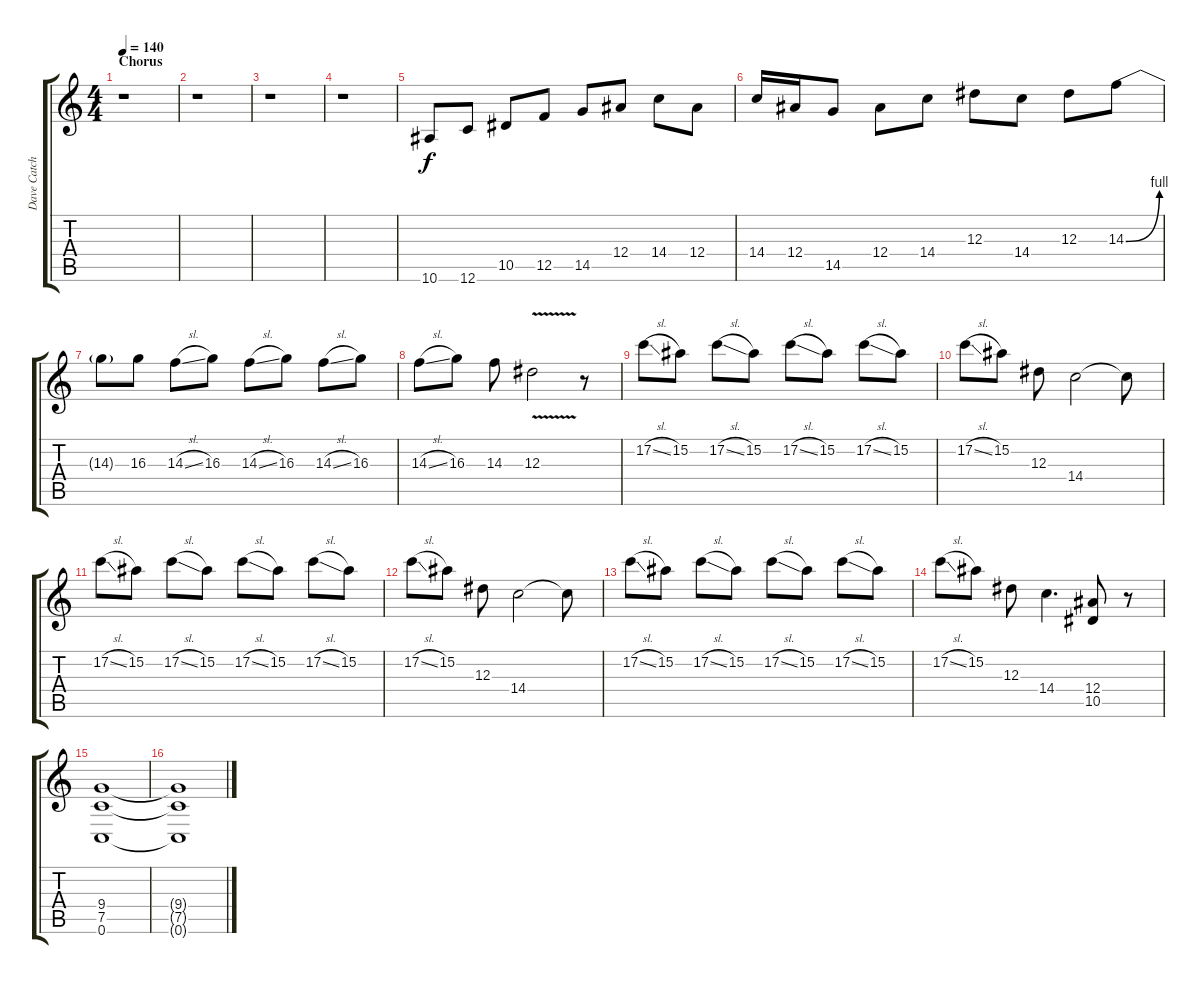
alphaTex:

\track ("Dave Catching - Lead Guitar" "Dave Catch") {instrument overdrivenguitar}
\staff {score tabs}
\tuning (C4 G3 Eb3 Bb2 F2 C2) {hide}
\ts (4 4)
\section ("" "Chorus")
\tempo 140
\clef g2
\ks c
r.1{dy f} |
r.1 |
r.1 |
r.1 |
10.6.8 12.6.8 10.5.8 12.5.8 14.5.8 12.4.8 14.4.8 12.4.8 |
14.4.16 12.4.16 14.5.8 12.4.8 14.4.8 12.3.8 14.4.8 12.3.8 14.3{be (bend 0 0 60 4)}.8 |
14.3{t}.8 16.3.8 14.3{sl}.8 16.3.8 14.3{sl}.8 16.3.8 14.3{sl}.8 16.3.8 |
14.3{sl}.8 16.3.8 14.3.8 12.3{v}.2 r.8 |
17.2{sl}.8 15.2.8 17.2{sl}.8 15.2.8 17.2{sl}.8 15.2.8 17.2{sl}.8 15.2.8 |
17.2{sl}.8 15.2.8 12.3.8 14.4.2 14.4{t}.8 |
17.2{sl}.8 15.2.8 17.2{sl}.8 15.2.8 17.2{sl}.8 15.2.8 17.2{sl}.8 15.2.8 |
17.2{sl}.8 15.2.8 12.3.8 14.4.2 14.4{t}.8 |
17.2{sl}.8 15.2.8 17.2{sl}.8 15.2.8 17.2{sl}.8 15.2.8 17.2{sl}.8 15.2.8 |
17.2{sl}.8 15.2.8 12.3.8 14.4.4{d} (12.4 10.5).8 r.8 |
(9.4 7.5 0.6).1 |
(9.4{t} 7.5{t} 0.6{t}).1
